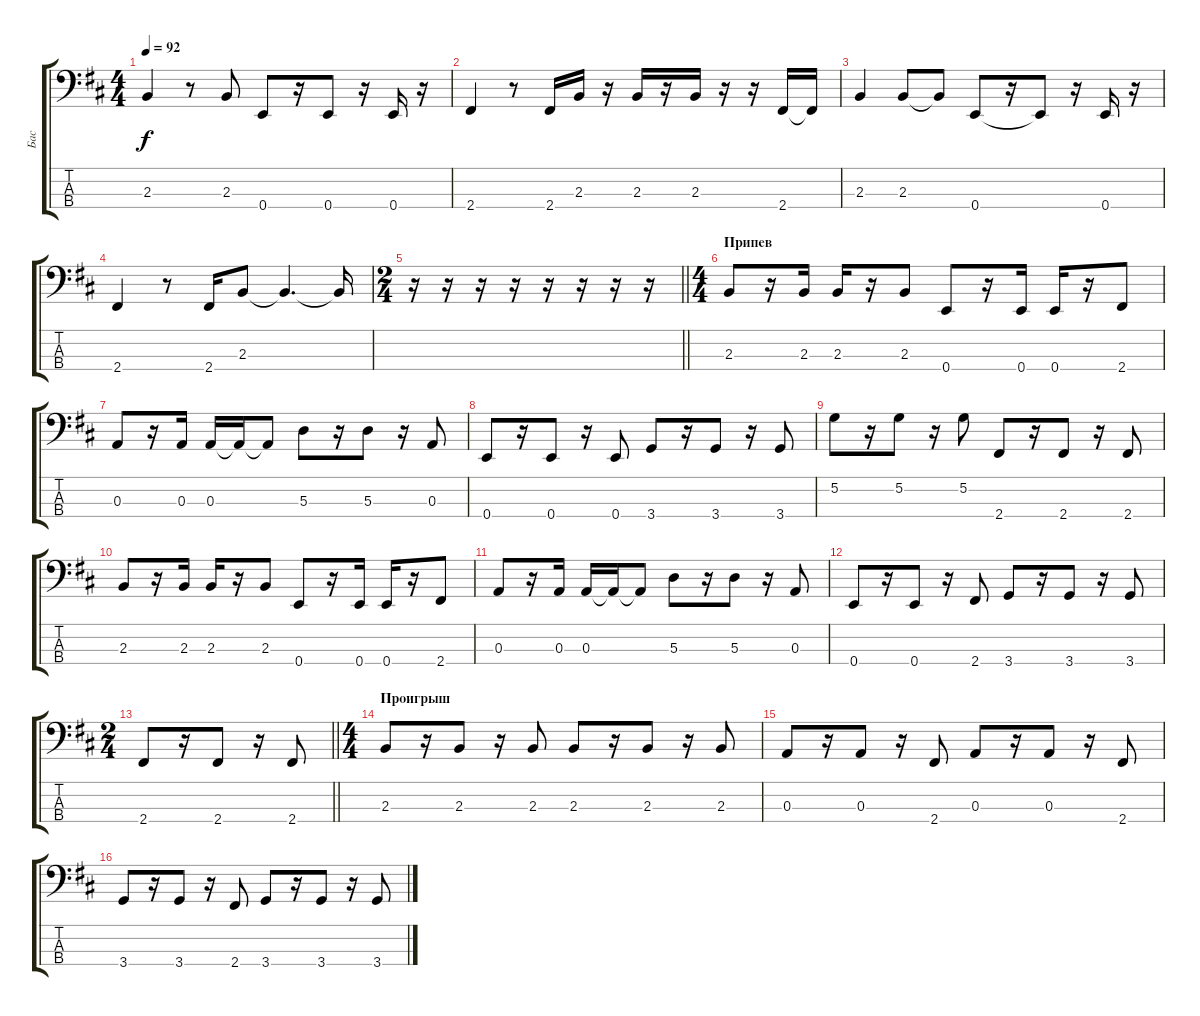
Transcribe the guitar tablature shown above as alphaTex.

\track ("Бас" "Бас") {instrument electricbassfinger}
\staff {score tabs}
\tuning (G2 D2 A1 E1) {hide}
\ts (4 4)
\tempo 92
\clef f4
\ks bminor
2.3.4{dy f} r.8 2.3.8 0.4.8 r.16 0.4.8 r.16 0.4.16 r.16 |
2.4.4 r.8 2.4.16 2.3.16 r.16 2.3.16 r.16 2.3.16 r.16 r.16 2.4.16 2.4{t}.16 |
2.3.4 2.3.8 2.3{t}.8 0.4.8 r.16 0.4{t}.8 r.16 0.4.16 r.16 |
2.4.4 r.8 2.4.16 2.3.8 2.3{t}.4{d} 2.3{t}.16 |
\ts (2 4)
\barLineRight lightlight
r.16 r.16 r.16 r.16 r.16 r.16 r.16 r.16 |
\ts (4 4)
\section ("" "Припев")
2.3.8 r.16 2.3.16 2.3.16 r.16 2.3.8 0.4.8 r.16 0.4.16 0.4.16 r.16 2.4.8 |
0.3.8 r.16 0.3.16 0.3.16 0.3{t}.16 0.3{t}.8 5.3.8 r.16 5.3.8 r.16 0.3.8 |
0.4.8 r.16 0.4.8 r.16 0.4.8 3.4.8 r.16 3.4.8 r.16 3.4.8 |
5.2.8 r.16 5.2.8 r.16 5.2.8 2.4.8 r.16 2.4.8 r.16 2.4.8 |
2.3.8 r.16 2.3.16 2.3.16 r.16 2.3.8 0.4.8 r.16 0.4.16 0.4.16 r.16 2.4.8 |
0.3.8 r.16 0.3.16 0.3.16 0.3{t}.16 0.3{t}.8 5.3.8 r.16 5.3.8 r.16 0.3.8 |
0.4.8 r.16 0.4.8 r.16 2.4.8 3.4.8 r.16 3.4.8 r.16 3.4.8 |
\ts (2 4)
\barLineRight lightlight
2.4.8 r.16 2.4.8 r.16 2.4.8 |
\ts (4 4)
\section ("" "Проигрыш")
2.3.8 r.16 2.3.8 r.16 2.3.8 2.3.8 r.16 2.3.8 r.16 2.3.8 |
0.3.8 r.16 0.3.8 r.16 2.4.8 0.3.8 r.16 0.3.8 r.16 2.4.8 |
3.4.8 r.16 3.4.8 r.16 2.4.8 3.4.8 r.16 3.4.8 r.16 3.4.8
